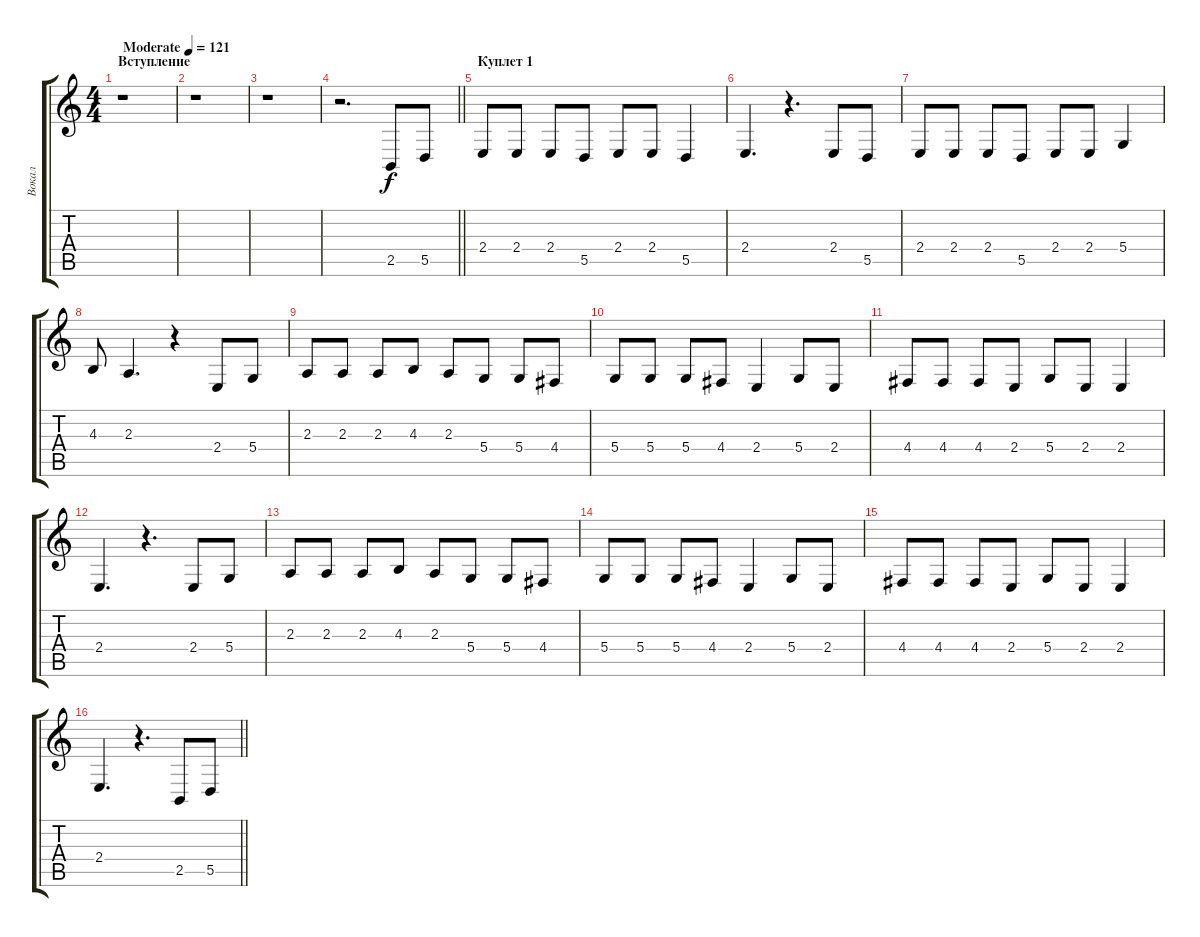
\track ("Вокал" "Вокал") {instrument tenorsax}
\staff {score tabs}
\tuning (E4 B3 G3 D3 A2 E2) {hide}
\ts (4 4)
\section ("" "Вступление")
\tempo (121 "Moderate")
\clef g2
\ks c
r.1{dy f instrument tenorsax} |
r.1 |
r.1 |
\barLineRight lightlight
r.2{d} 2.5.8 5.5.8 |
\section ("" "Куплет 1")
2.4.8 2.4.8 2.4.8 5.5.8 2.4.8 2.4.8 5.5.4 |
2.4.4{d} r.4{d} 2.4.8 5.5.8 |
2.4.8 2.4.8 2.4.8 5.5.8 2.4.8 2.4.8 5.4.4 |
4.3.8 2.3.4{d} r.4 2.4.8 5.4.8 |
2.3.8 2.3.8 2.3.8 4.3.8 2.3.8 5.4.8 5.4.8 4.4.8 |
5.4.8 5.4.8 5.4.8 4.4.8 2.4.4 5.4.8 2.4.8 |
4.4.8 4.4.8 4.4.8 2.4.8 5.4.8 2.4.8 2.4.4 |
2.4.4{d} r.4{d} 2.4.8 5.4.8 |
2.3.8 2.3.8 2.3.8 4.3.8 2.3.8 5.4.8 5.4.8 4.4.8 |
5.4.8 5.4.8 5.4.8 4.4.8 2.4.4 5.4.8 2.4.8 |
4.4.8 4.4.8 4.4.8 2.4.8 5.4.8 2.4.8 2.4.4 |
\barLineRight lightlight
2.4.4{d} r.4{d} 2.5.8 5.5.8
